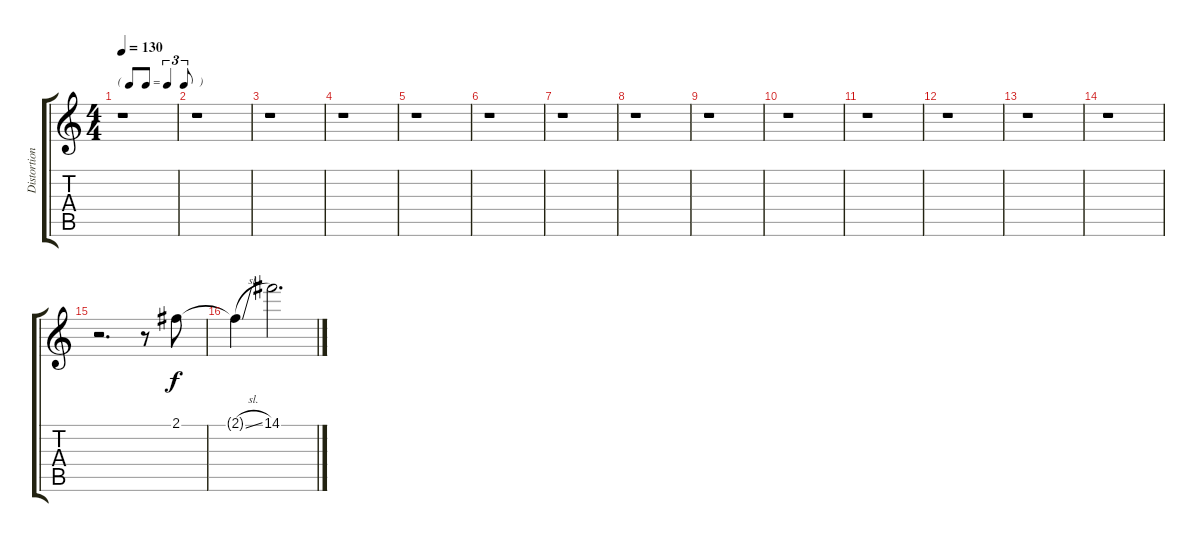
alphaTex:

\track ("Distortion Guitar Slide (Martin L. Gore)" "Distortion") {instrument distortionguitar}
\staff {score tabs}
\tuning (E4 B3 G3 D3 A2 E2) {hide}
\ts (4 4)
\tf triplet8th
\tempo 130
\clef g2
\ks c
r.1{dy f} |
r.1 |
r.1 |
r.1 |
r.1 |
r.1 |
r.1 |
r.1 |
r.1 |
r.1 |
r.1 |
r.1 |
r.1 |
r.1 |
r.2{d} r.8 2.1.8 |
2.1{sl t}.4 14.1.2{d}
